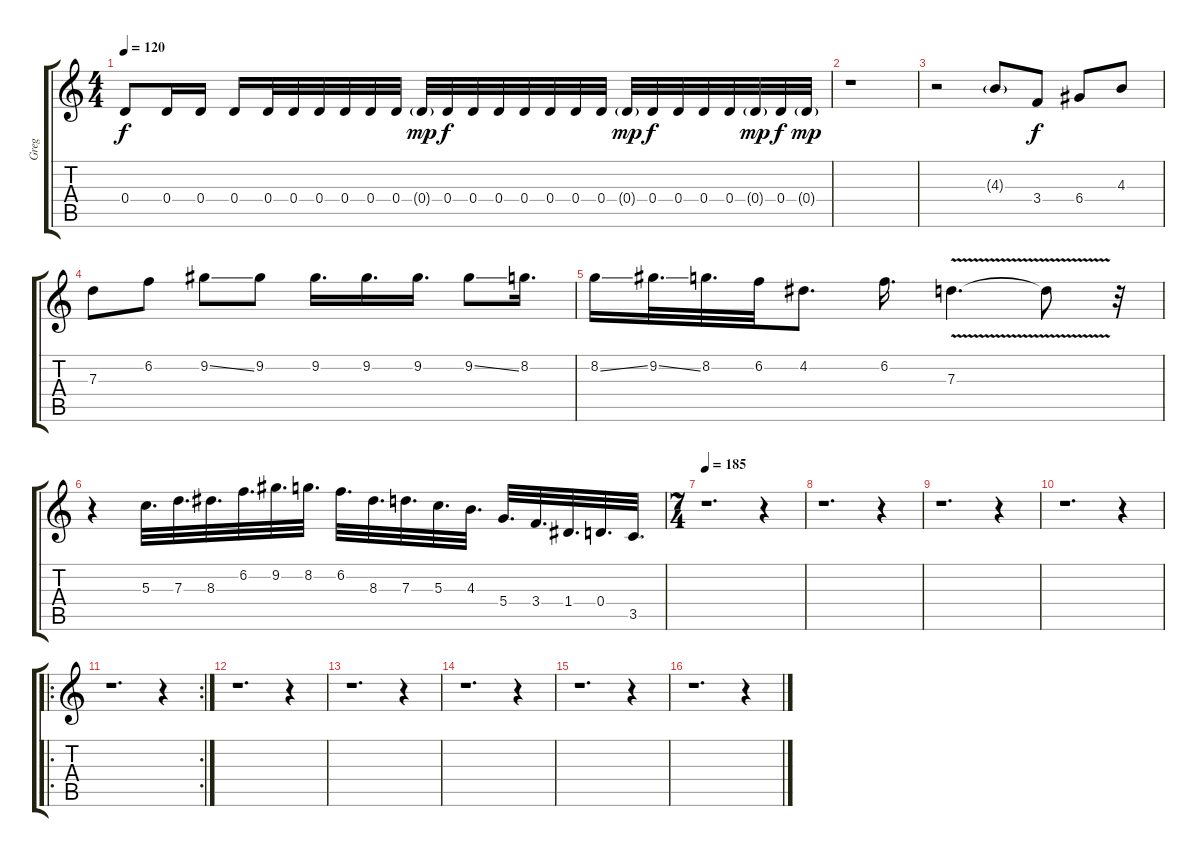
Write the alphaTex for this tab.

\track ("Greg" "Greg") {instrument overdrivenguitar}
\staff {score tabs}
\tuning (E4 B3 G3 D3 A2 E2) {hide}
\ts (4 4)
\tempo 120
\clef g2
\ks c
0.4.8{dy f} 0.4.16 0.4.16 0.4.16 0.4.32 0.4.32 0.4.32 0.4.32 0.4.32 0.4.32 0.4{g}.32{dy mp} 0.4.32{dy f} 0.4.32 0.4.32 0.4.32 0.4.32 0.4.32 0.4.32 0.4{g}.32{dy mp} 0.4.32{dy f} 0.4.32 0.4.32 0.4.32 0.4{g}.32{dy mp} 0.4.32{dy f} 0.4{g}.32{dy mp} |
r.1 |
r.2 4.3{g}.8 3.4.8{dy f} 6.4.8 4.3.8 |
7.3.8 6.2.8 9.2{ss}.8 9.2.8 9.2.16{d} 9.2.16{d} 9.2.16{d} 9.2{ss}.8 8.2.16{d} |
8.2{ss}.16 9.2{ss}.32{d} 8.2.32{d} 6.2.32 4.2.8{d} 6.2.16{d} 7.3{v}.4{d} 7.3{t}.8 r.32 |
r.4 5.3.32{d} 7.3.32{d} 8.3.32{d} 6.2.32{d} 9.2.32{d} 8.2.32{d} 6.2.32{d} 8.3.32{d} 7.3.32{d} 5.3.32{d} 4.3.32{d} 5.4.32{d} 3.4.32{d} 1.4.32{d} 0.4.32{d} 3.5.32{d} |
\ts (7 4)
\tempo 185
r.1{d} r.4 |
r.1{d} r.4 |
r.1{d} r.4 |
r.1{d} r.4 |
\ro
\rc 2
r.1{d} r.4 |
r.1{d} r.4 |
r.1{d} r.4 |
r.1{d} r.4 |
r.1{d} r.4 |
r.1{d} r.4
